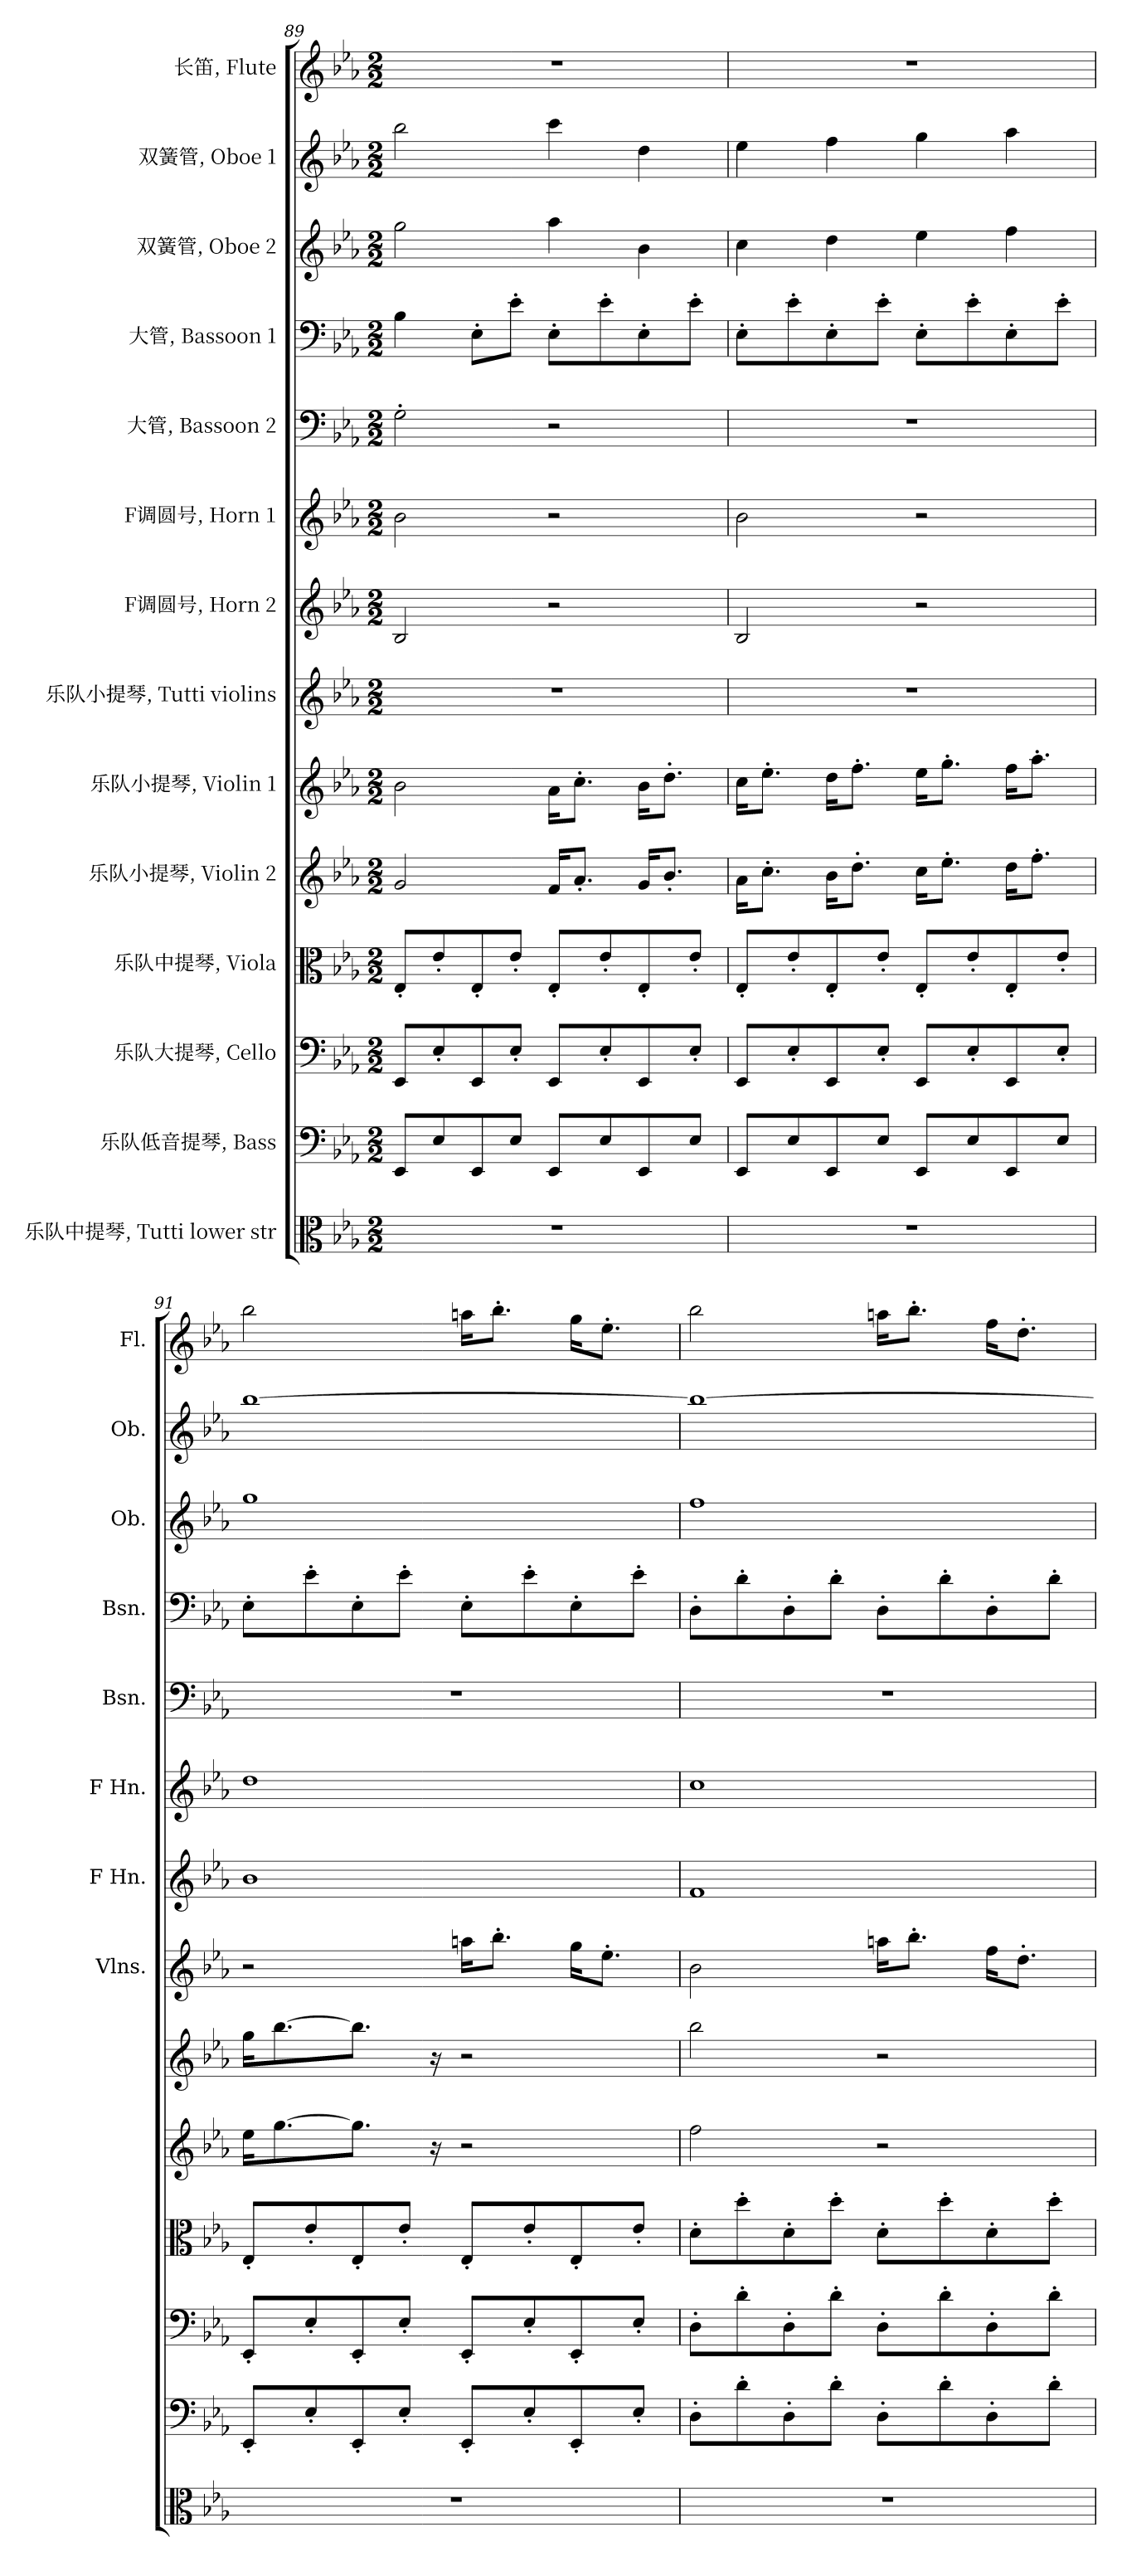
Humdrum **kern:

**kern	**kern	**kern	**kern	**kern	**kern	**kern	**kern	**kern	**kern	**kern	**kern	**kern	**kern
*part14	*part13	*part12	*part11	*part10	*part9	*part8	*part7	*part6	*part5	*part4	*part3	*part2	*part1
*staff14	*staff13	*staff12	*staff11	*staff10	*staff9	*staff8	*staff7	*staff6	*staff5	*staff4	*staff3	*staff2	*staff1
*I"乐队中提琴, Tutti lower str	*I"乐队低音提琴, Bass	*I"乐队大提琴, Cello	*I"乐队中提琴, Viola	*I"乐队小提琴, Violin 2	*I"乐队小提琴, Violin 1	*I"乐队小提琴, Tutti violins	*I"F调圆号, Horn 2	*I"F调圆号, Horn 1	*I"大管, Bassoon 2	*I"大管, Bassoon 1	*I"双簧管, Oboe 2	*I"双簧管, Oboe 1	*I"长笛, Flute
*	*	*	*	*	*	*I'Vlns.	*I'F Hn.	*I'F Hn.	*I'Bsn.	*I'Bsn.	*I'Ob.	*I'Ob.	*I'Fl.
*clefC3	*clefF4	*clefF4	*clefC3	*clefG2	*clefG2	*clefG2	*clefG2	*clefG2	*clefF4	*clefF4	*clefG2	*clefG2	*clefG2
*	*ITrd7c12	*	*	*	*	*	*ITrd4c7	*ITrd4c7	*	*	*	*	*
*k[b-e-a-]	*k[b-e-a-]	*k[b-e-a-]	*k[b-e-a-]	*k[b-e-a-]	*k[b-e-a-]	*k[b-e-a-]	*k[b-e-a-d-]	*k[b-e-a-d-]	*k[b-e-a-]	*k[b-e-a-]	*k[b-e-a-]	*k[b-e-a-]	*k[b-e-a-]
*M2/2	*M2/2	*M2/2	*M2/2	*M2/2	*M2/2	*M2/2	*M2/2	*M2/2	*M2/2	*M2/2	*M2/2	*M2/2	*M2/2
*MM160	*MM160	*MM160	*MM160	*MM160	*MM160	*MM160	*MM160	*MM160	*MM160	*MM160	*MM160	*MM160	*MM160
=89	=89	=89	=89	=89	=89	=89	=89	=89	=89	=89	=89	=89	=89
1r	8EEE-/L	8EE-/L	8E-'/L	2g/	2b-\	1r	2E-/	2e-\	2G'\	4B-\	2gg\	2bb-\	1r
.	8EE-/	8E-'/	8e-'/	.	.	.	.	.	.	.	.	.	.
.	8EEE-/	8EE-/	8E-'/	.	.	.	.	.	.	8E-'\L	.	.	.
.	8EE-/J	8E-'/J	8e-'/J	.	.	.	.	.	.	8e-'\J	.	.	.
.	8EEE-/L	8EE-/L	8E-'/L	16f/KL	16a-\KL	.	2r	2r	2r	8E-'\L	4aa-\	4ccc\	.
.	.	.	.	8.a-'/J	8.cc'\J	.	.	.	.	.	.	.	.
.	8EE-/	8E-'/	8e-'/	.	.	.	.	.	.	8e-'\	.	.	.
.	8EEE-/	8EE-/	8E-'/	16g/KL	16b-\KL	.	.	.	.	8E-'\	4b-\	4dd\	.
.	.	.	.	8.b-'/J	8.dd'\J	.	.	.	.	.	.	.	.
.	8EE-/J	8E-'/J	8e-'/J	.	.	.	.	.	.	8e-'\J	.	.	.
!!LO:PB:g=z
=90	=90	=90	=90	=90	=90	=90	=90	=90	=90	=90	=90	=90	=90
1r	8EEE-/L	8EE-/L	8E-'/L	16a-\KL	16cc\KL	1r	2E-/	2e-\	1r	8E-'\L	4cc\	4ee-\	1r
.	.	.	.	8.cc'\J	8.ee-'\J	.	.	.	.	.	.	.	.
.	8EE-/	8E-'/	8e-'/	.	.	.	.	.	.	8e-'\	.	.	.
.	8EEE-/	8EE-/	8E-'/	16b-\KL	16dd\KL	.	.	.	.	8E-'\	4dd\	4ff\	.
.	.	.	.	8.dd'\J	8.ff'\J	.	.	.	.	.	.	.	.
.	8EE-/J	8E-'/J	8e-'/J	.	.	.	.	.	.	8e-'\J	.	.	.
.	8EEE-/L	8EE-/L	8E-'/L	16cc\KL	16ee-\KL	.	2r	2r	.	8E-'\L	4ee-\	4gg\	.
.	.	.	.	8.ee-'\J	8.gg'\J	.	.	.	.	.	.	.	.
.	8EE-/	8E-'/	8e-'/	.	.	.	.	.	.	8e-'\	.	.	.
.	8EEE-/	8EE-/	8E-'/	16dd\KL	16ff\KL	.	.	.	.	8E-'\	4ff\	4aa-\	.
.	.	.	.	8.ff'\J	8.aa-'\J	.	.	.	.	.	.	.	.
.	8EE-/J	8E-'/J	8e-'/J	.	.	.	.	.	.	8e-'\J	.	.	.
=91	=91	=91	=91	=91	=91	=91	=91	=91	=91	=91	=91	=91	=91
*	*	*	*	*	*	*	*	*	*	*	*	*	*MM160
1r	8EEE-'/L	8EE-'/L	8E-'/L	16ee-\KL	16gg\KL	2r	1e-	1g	1r	8E-'\L	1gg	[1bb-	2bb-\
.	.	.	.	[8.gg\	[8.bb-\	.	.	.	.	.	.	.	.
.	8EE-'/	8E-'/	8e-'/	.	.	.	.	.	.	8e-'\	.	.	.
.	8EEE-'/	8EE-'/	8E-'/	8.gg\J]	8.bb-\J]	.	.	.	.	8E-'\	.	.	.
.	8EE-'/J	8E-'/J	8e-'/J	.	.	.	.	.	.	8e-'\J	.	.	.
.	.	.	.	16r	16r	.	.	.	.	.	.	.	.
.	8EEE-'/L	8EE-'/L	8E-'/L	2r	2r	16aan\KL	.	.	.	8E-'\L	.	.	16aan\KL
.	.	.	.	.	.	8.bb-'\J	.	.	.	.	.	.	8.bb-'\J
.	8EE-'/	8E-'/	8e-'/	.	.	.	.	.	.	8e-'\	.	.	.
.	8EEE-'/	8EE-'/	8E-'/	.	.	16gg\KL	.	.	.	8E-'\	.	.	16gg\KL
.	.	.	.	.	.	8.ee-'\J	.	.	.	.	.	.	8.ee-'\J
.	8EE-'/J	8E-'/J	8e-'/J	.	.	.	.	.	.	8e-'\J	.	.	.
=92	=92	=92	=92	=92	=92	=92	=92	=92	=92	=92	=92	=92	=92
1r	8DD'\L	8D'\L	8d'\L	2ff\	2bb-\	2b-\	1B-	1f	1r	8D'\L	1ff	1bb-_	2bb-\
.	8D'\	8d'\	8dd'\	.	.	.	.	.	.	8d'\	.	.	.
.	8DD'\	8D'\	8d'\	.	.	.	.	.	.	8D'\	.	.	.
.	8D'\J	8d'\J	8dd'\J	.	.	.	.	.	.	8d'\J	.	.	.
.	8DD'\L	8D'\L	8d'\L	2r	2r	16aan\KL	.	.	.	8D'\L	.	.	16aan\KL
.	.	.	.	.	.	8.bb-'\J	.	.	.	.	.	.	8.bb-'\J
.	8D'\	8d'\	8dd'\	.	.	.	.	.	.	8d'\	.	.	.
.	8DD'\	8D'\	8d'\	.	.	16ff\KL	.	.	.	8D'\	.	.	16ff\KL
.	.	.	.	.	.	8.dd'\J	.	.	.	.	.	.	8.dd'\J
.	8D'\J	8d'\J	8dd'\J	.	.	.	.	.	.	8d'\J	.	.	.
=	=	=	=	=	=	=	=	=	=	=	=	=	=
*-	*-	*-	*-	*-	*-	*-	*-	*-	*-	*-	*-	*-	*-
